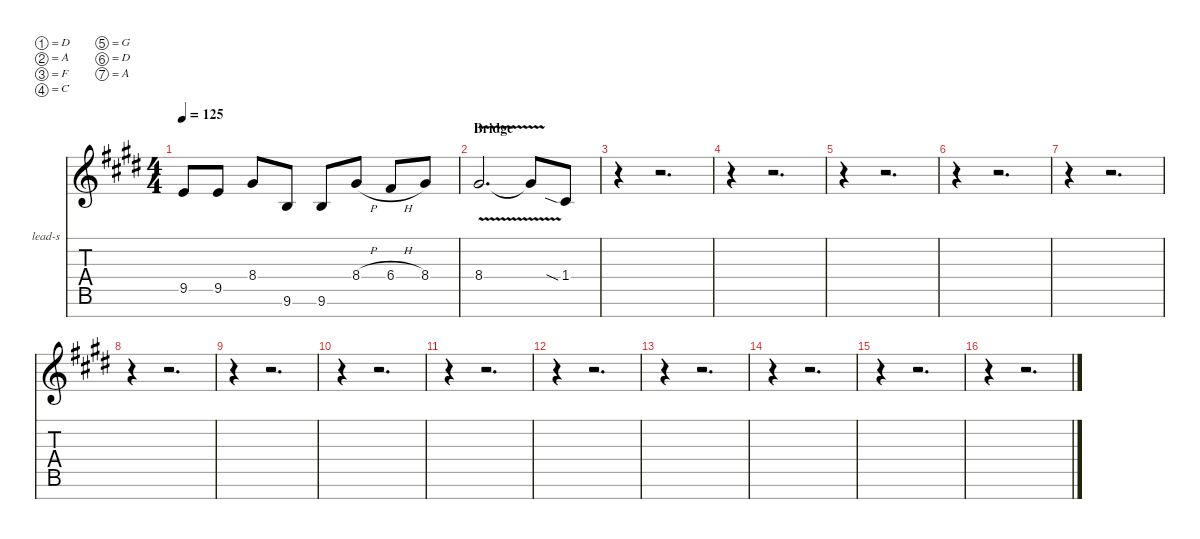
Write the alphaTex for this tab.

\defaultSystemsLayout 4
\hideDynamics
\bracketExtendMode nobrackets
\firstSystemTrackNameOrientation horizontal
\otherSystemsTrackNameOrientation horizontal
\track ("lead-simple" "lead-s") {solo instrument overdrivenguitar}
\staff {score tabs}
\tuning (D4 A3 F3 C3 G2 D2 A1)
\ts (4 4)
\scale
1.22298
\tempo 125
\accidentals auto
\clef g2
\ottava regular
\simile none
\ks c#minor
9.5{t acc forcenatural}.8{dy mf beam Up} 9.5{acc forcenatural}.8{beam Up} 8.4{acc #}.8{beam Up} 9.6{acc forcenatural}.8{beam Up} 9.6{acc forcenatural}.8{beam Up} 8.4{h acc #}.8{beam Up} 6.4{h acc #}.8{beam Up} 8.4{acc #}.8{beam Up} |
\section ("" "Bridge")
\scale
0.925674 8.4{v acc #}.2{d beam Up} 8.4{v t acc #}.8{beam Up} 1.4{sia acc #}.8{beam Up} |
\scale
0.925674 r.4{beam Down} r.2{d beam Down} |
\scale
0.925674 r.4{beam Down} r.2{d beam Down} |
\scale
1.20972 r.4{beam Down} r.2{d beam Down} |
\scale
0.930095 r.4{beam Down} r.2{d beam Down} |
\scale
0.930095 r.4{beam Down} r.2{d beam Down} |
\scale
0.930095 r.4{beam Down} r.2{d beam Down} |
\scale
1.20972 r.4{beam Down} r.2{d beam Down} |
\scale
0.930095 r.4{beam Down} r.2{d beam Down} |
\scale
0.930095 r.4{beam Down} r.2{d beam Down} |
\scale
0.930095 r.4{beam Down} r.2{d beam Down} |
\scale
1.20972 r.4{beam Down} r.2{d beam Down} |
\scale
1.20529 r.4{beam Down} r.2{d beam Down} |
\scale
0.925674 r.4{beam Down} r.2{d beam Down} |
\scale
0.925674 r.4{beam Down} r.2{d beam Down}
